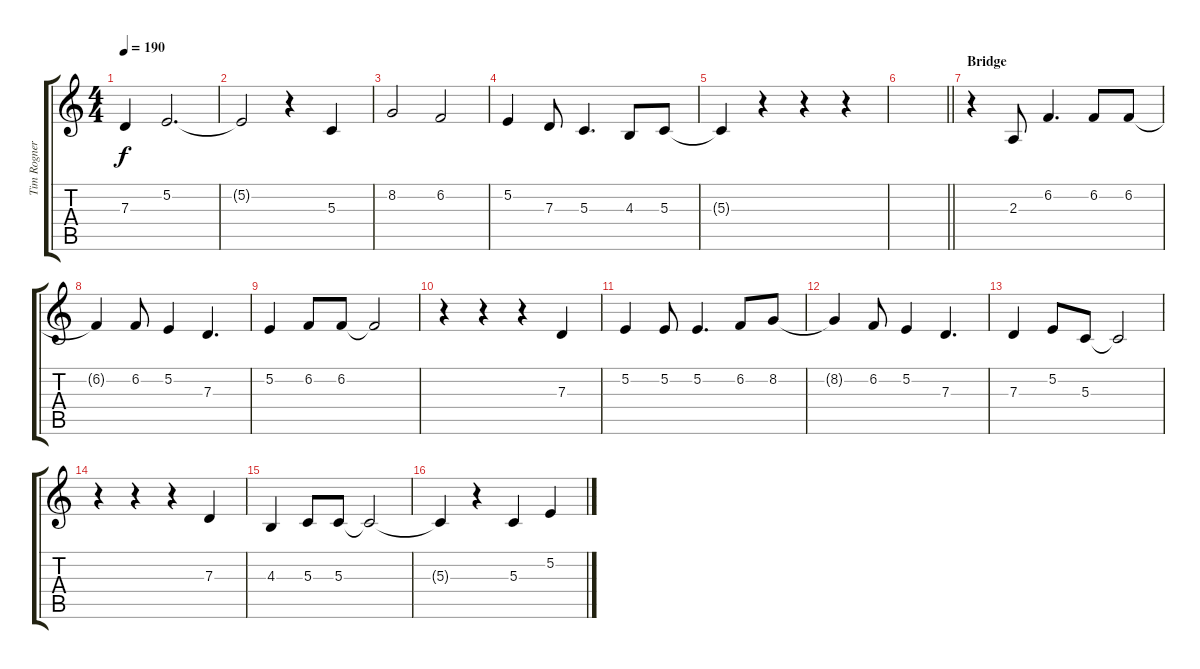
\track ("Tim Rogner - Vocals" "Tim Rogner") {instrument altosax}
\staff {score tabs}
\tuning (E4 B3 G3 D3 A2 E2) {hide}
\ts (4 4)
\tempo 190
\clef g2
\ks c
7.3.4{dy f} 5.2.2{d} |
5.2{t}.2 r.4 5.3.4 |
8.2.2 6.2.2 |
5.2.4 7.3.8 5.3.4{d} 4.3.8 5.3.8 |
5.3{t}.4 r.4 r.4 r.4 |
\barLineRight lightlight
|
\section ("" "Bridge")
r.4 2.3.8 6.2.4{d} 6.2.8 6.2.8 |
6.2{t}.4 6.2.8 5.2.4 7.3.4{d} |
5.2.4 6.2.8 6.2.8 6.2{t}.2 |
r.4 r.4 r.4 7.3.4 |
5.2.4 5.2.8 5.2.4{d} 6.2.8 8.2.8 |
8.2{t}.4 6.2.8 5.2.4 7.3.4{d} |
7.3.4 5.2.8 5.3.8 5.3{t}.2 |
r.4 r.4 r.4 7.3.4 |
4.3.4 5.3.8 5.3.8 5.3{t}.2 |
5.3{t}.4 r.4 5.3.4 5.2.4
